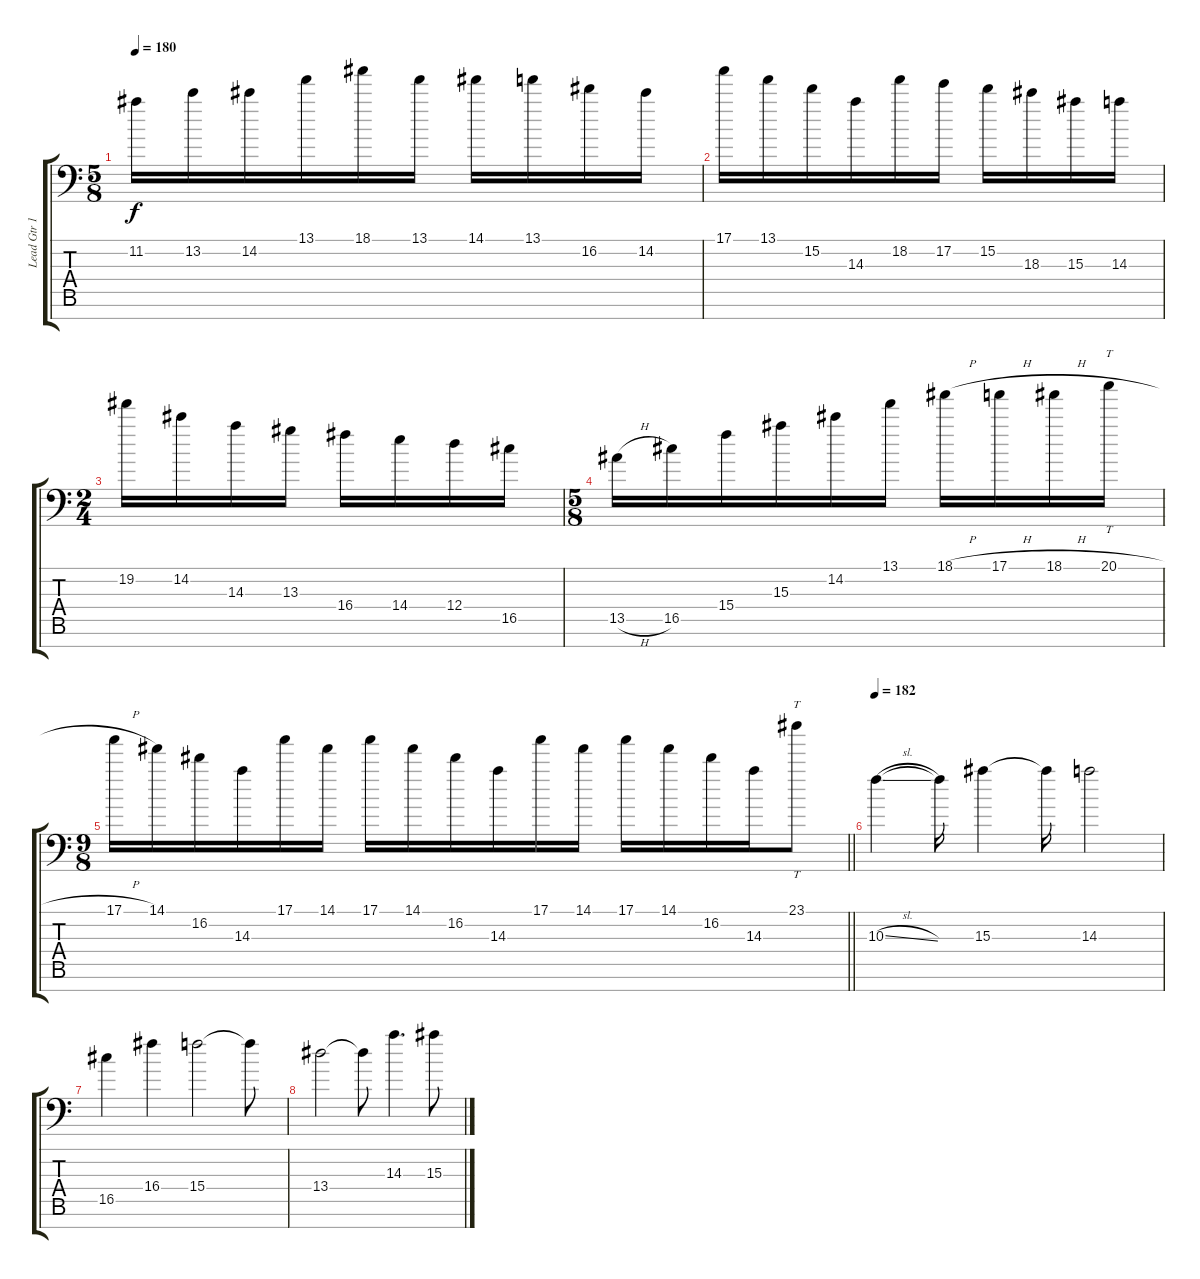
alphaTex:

\track ("Lead Gtr 1" "Lead Gtr 1") {instrument distortionguitar}
\staff {score tabs}
\tuning (E4 B3 G3 D3 A2 E2 A1) {hide}
\ts (5 8)
\tempo 180
\clef f4
\ks c
11.2.16{dy f} 13.2.16 14.2.16 13.1.16 18.1.16 13.1.16 14.1.16 13.1.16 16.2.16 14.2.16 |
17.1.16 13.1.16 15.2.16 14.3.16 18.2.16 17.2.16 15.2.16 18.3.16 15.3.16 14.3.16 |
\ts (2 4)
19.2.16 14.2.16 14.3.16 13.3.16 16.4.16 14.4.16 12.4.16 16.5.16 |
\ts (5 8)
13.5{h}.16 16.5.16 15.4.16 15.3.16 14.2.16 13.1.16 18.1{h}.16 17.1{h}.16 18.1{h}.16 20.1{h}.16{tt} |
\ts (9 8)
\barLineRight lightlight
17.1{h}.16 14.1.16 16.2.16 14.3.16 17.1.16 14.1.16 17.1.16 14.1.16 16.2.16 14.3.16 17.1.16 14.1.16 17.1.16 14.1.16 16.2.16 14.3.16 23.1.8{tt} |
\section ("" "")
\tempo 176
\tempo 182
10.3{sl}.4 10.3{t}.16 15.3.4 15.3{t}.16 14.3.2 |
16.5.4 16.4.4 15.4.2 15.4{t}.8 |
13.4.2 13.4{t}.8 14.3.4{d} 15.3.8
